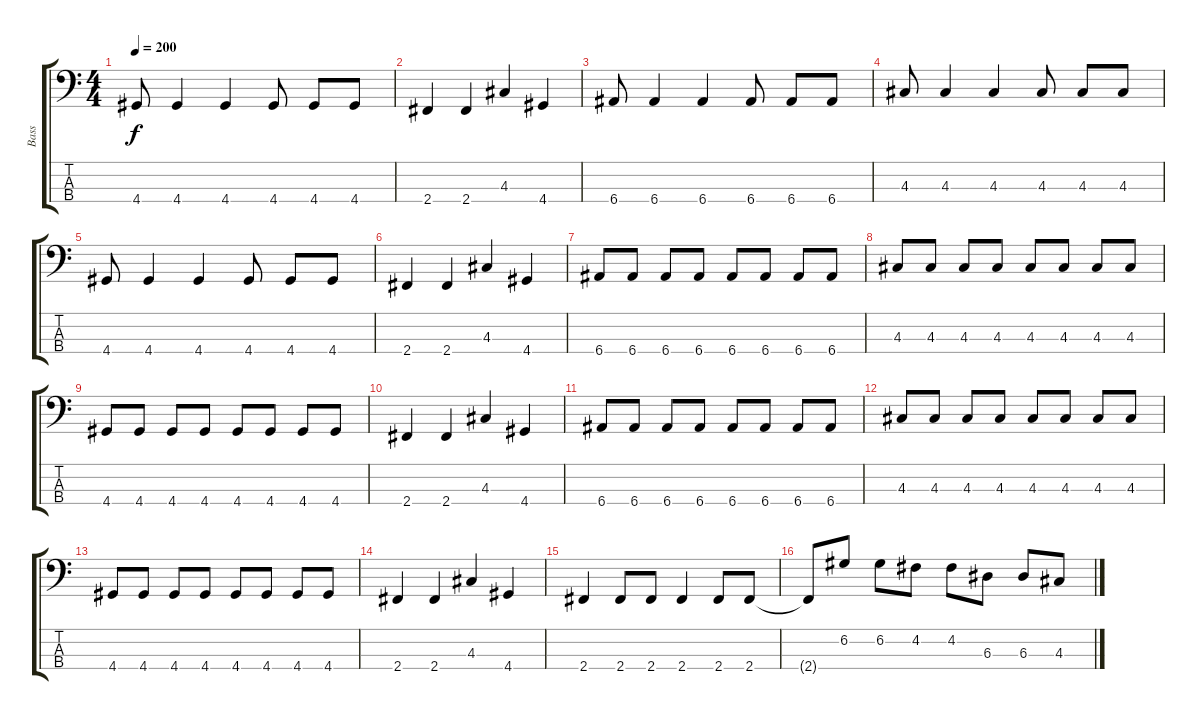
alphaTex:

\track ("Bass" "Bass") {instrument electricbasspick}
\staff {score tabs}
\tuning (G2 D2 A1 E1) {hide}
\ts (4 4)
\tempo 200
\clef f4
\ks c
4.4.8{dy f} 4.4.4 4.4.4 4.4.8 4.4.8 4.4.8 |
2.4.4 2.4.4 4.3.4 4.4.4 |
6.4.8 6.4.4 6.4.4 6.4.8 6.4.8 6.4.8 |
4.3.8 4.3.4 4.3.4 4.3.8 4.3.8 4.3.8 |
4.4.8 4.4.4 4.4.4 4.4.8 4.4.8 4.4.8 |
2.4.4 2.4.4 4.3.4 4.4.4 |
6.4.8 6.4.8 6.4.8 6.4.8 6.4.8 6.4.8 6.4.8 6.4.8 |
4.3.8 4.3.8 4.3.8 4.3.8 4.3.8 4.3.8 4.3.8 4.3.8 |
4.4.8 4.4.8 4.4.8 4.4.8 4.4.8 4.4.8 4.4.8 4.4.8 |
2.4.4 2.4.4 4.3.4 4.4.4 |
6.4.8 6.4.8 6.4.8 6.4.8 6.4.8 6.4.8 6.4.8 6.4.8 |
4.3.8 4.3.8 4.3.8 4.3.8 4.3.8 4.3.8 4.3.8 4.3.8 |
4.4.8 4.4.8 4.4.8 4.4.8 4.4.8 4.4.8 4.4.8 4.4.8 |
2.4.4 2.4.4 4.3.4 4.4.4 |
2.4.4 2.4.8 2.4.8 2.4.4 2.4.8 2.4.8 |
2.4{t}.8 6.2.8 6.2.8 4.2.8 4.2.8 6.3.8 6.3.8 4.3.8
